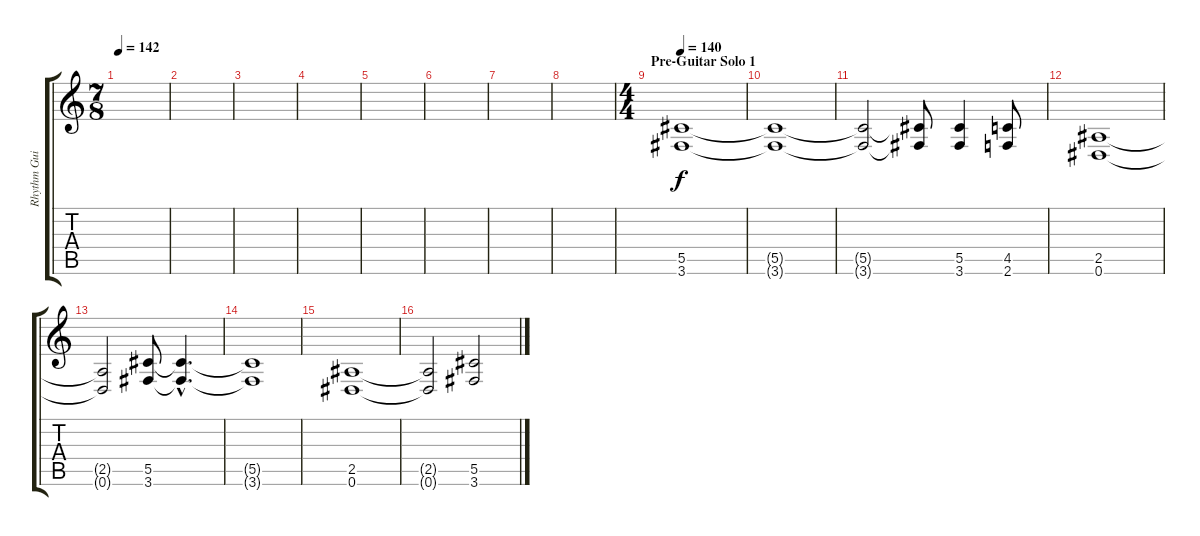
\track ("Rhythm Guitar" "Rhythm Gui") {instrument distortionguitar}
\staff {score tabs}
\tuning (Eb4 Bb3 Gb3 Db3 Ab2 Eb2) {hide}
\ts (7 8)
\tempo 142
\clef g2
\ks c
|
|
|
|
|
|
|
|
\ts (4 4)
\section ("" "Pre-Guitar Solo 1")
\tempo 140
(5.5 3.6).1 |
(5.5{t} 3.6{t}).1 |
(5.5{t} 3.6{t}).2 (5.5{t} 3.6{t}).8 (5.5 3.6).4 (4.5 2.6).8 |
(2.5 0.6).1 |
(2.5{t} 0.6{t}).2 (5.5 3.6).8 (5.5{hac t} 3.6{hac t}).4{d} |
(5.5{t} 3.6{t}).1 |
(2.5 0.6).1 |
(2.5{t} 0.6{t}).2 (5.5 3.6).2
